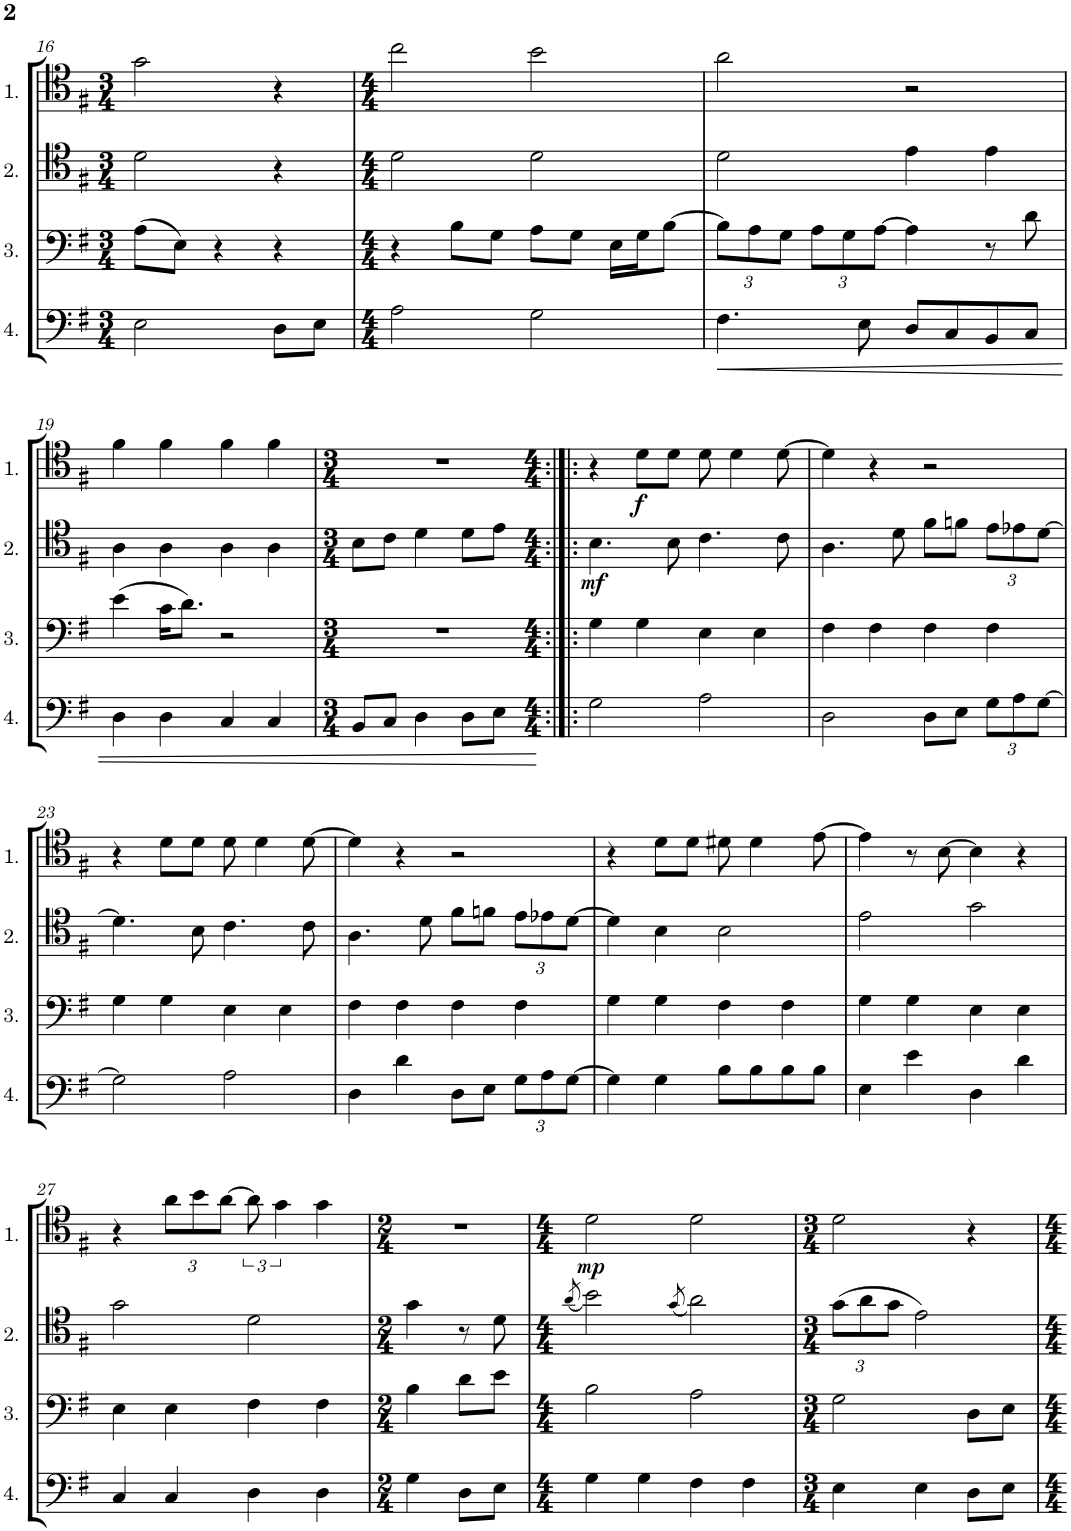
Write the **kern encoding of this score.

**kern	**dynam	**kern	**kern	**dynam	**kern	**dynam
*part4	*part4	*part3	*part2	*part2	*part1	*part1
*staff4	*staff4	*staff3	*staff2	*staff2	*staff1	*staff1
*I"Cello 4	*	*I"Cello 3	*I"Cello 2	*	*I"Cello 1	*
!!LO:PB:g=z
*clefF4	*	*clefF4	*clefC4	*	*clefC4	*
*k[f#]	*	*k[f#]	*k[f#]	*	*k[f#]	*
*M3/4	*	*M3/4	*M3/4	*	*M3/4	*
=16	=16	=16	=16	=16	=16	=16
2E\	.	(8A\L	2d\	.	2g\	.
.	.	8E\J)	.	.	.	.
.	.	4r	.	.	.	.
8D\L	.	4r	4r	.	4r	.
8E\J	.	.	.	.	.	.
=17	=17	=17	=17	=17	=17	=17
*M4/4	*	*M4/4	*M4/4	*	*M4/4	*
2A\	.	4r	2d\	.	2cc\	.
.	.	8B\L	.	.	.	.
.	.	8G\J	.	.	.	.
2G\	.	8A\L	2d\	.	2b\	.
.	.	8G\J	.	.	.	.
.	.	16E\LL	.	.	.	.
.	.	16G\J	.	.	.	.
.	.	[8B\J	.	.	.	.
=18	=18	=18	=18	=18	=18	=18
!	!LO:HP:b	!	!	!	!	!
*	*	*Xbrackettup	*	*	*	*
4.F#\	<	12B\L]	2d\	.	2a\	.
.	.	12A\	.	.	.	.
.	.	12G\J	.	.	.	.
.	.	12A\L	.	.	.	.
.	.	12G\	.	.	.	.
8E\	.	.	.	.	.	.
.	.	[12A\J	.	.	.	.
8D/L	.	4A\]	4e\	.	2r	.
8C/	.	.	.	.	.	.
8BB/	.	8r	4e\	.	.	.
8C/J	.	8d\	.	.	.	.
!!LO:LB:g=z
=19	=19	=19	=19	=19	=19	=19
4D\	.	(4e\	4A\	.	4f#\	.
4D\	.	16c\KL	4A\	.	4f#\	.
.	.	8.d\J)	.	.	.	.
4C/	.	2r	4A\	.	4f#\	.
4C/	.	.	4A\	.	4f#\	.
=20	=20	=20	=20	=20	=20	=20
*M3/4	*	*M3/4	*M3/4	*	*M3/4	*
8BB/L	.	2.r	8B\L	.	2.r	.
8C/J	.	.	8c\J	.	.	.
4D\	.	.	4d\	.	.	.
8D\L	.	.	8d\L	.	.	.
8E\J	.	.	8e\J	.	.	.
.	[	.	.	.	.	.
=21:|!|:	=21:|!|:	=21:|!|:	=21:|!|:	=21:|!|:	=21:|!|:	=21:|!|:
!	!	!	!	!LO:DY:b	!	!
2G\	.	4G\	4.B\	mf	4r	.
!	!	!	!	!	!	!LO:DY:b
.	.	4G\	.	.	8d\L	f
.	.	.	8B\	.	8d\J	.
[4A\	.	4E\	[4c\	.	8d\	.
.	.	.	.	.	[8d\	.
4ryy	.	4E\	8ryy	.	8ryy	.
.	.	.	8c\	.	[8d\	.
=22	=22	=22	=22	=22	=22	=22
2D\	.	4F#\	4.A\	.	4d\]	.
.	.	4F#\	.	.	8d\]	.
.	.	.	8c\]	.	4r	.
4A\]	.	4F#\	8d\	.	.	.
.	.	.	8f#\L	.	4r	.
8D\L	.	4F#\	8fn\J	.	.	.
*	*	*	*Xbrackettup	*	*	*
8E\J	.	.	12e\L	.	4.ryy	.
.	.	.	12e-X\	.	.	.
*Xbrackettup	*	*	*	*	*	*
12G\L	.	4ryy	.	.	.	.
.	.	.	[12d\J	.	.	.
12A\	.	.	.	.	.	.
.	.	.	8ryy	.	.	.
[12G\J	.	.	.	.	.	.
!!LO:LB:g=z
=23	=23	=23	=23	=23	=23	=23
2G\]	.	4G\	4.d\]	.	4r	.
.	.	4G\	.	.	4r	.
.	.	.	8B\	.	.	.
[4A\	.	4E\	[4c\	.	8d\L	.
.	.	.	.	.	8d\J	.
4.ryy	.	4E\	8ryy	.	8d\	.
.	.	.	8c\	.	[8d\	.
.	.	8ryy	8ryy	.	[8d\	.
=24	=24	=24	=24	=24	=24	=24
4D\	.	4F#\	4.A\	.	4d\]	.
4A\]	.	4F#\	.	.	8d\]	.
.	.	.	8c\]	.	4r	.
4d\	.	4F#\	8d\	.	.	.
.	.	.	8f#\L	.	4r	.
8D\L	.	4F#\	8fn\J	.	.	.
8E\J	.	.	12e\L	.	4.ryy	.
.	.	.	12e-X\	.	.	.
12G\L	.	4ryy	.	.	.	.
.	.	.	[12d\J	.	.	.
12A\	.	.	.	.	.	.
.	.	.	8ryy	.	.	.
[12G\J	.	.	.	.	.	.
=25	=25	=25	=25	=25	=25	=25
4G\]	.	4G\	4d\]	.	4r	.
4G\	.	4G\	4B\	.	4r	.
8B\L	.	4F#\	[4B\	.	8d\L	.
8B\	.	.	.	.	8d\J	.
8B\	.	4F#\	4.ryy	.	8d#X\	.
8B\J	.	.	.	.	[8d#\	.
8ryy	.	8ryy	.	.	[8e\	.
=26	=26	=26	=26	=26	=26	=26
4E\	.	4G\	2e\	.	4e\]	.
4e\	.	4G\	.	.	8d#\]	.
.	.	.	.	.	8r	.
4D\	.	4E\	4B\]	.	[8B\	.
.	.	.	.	.	4B\]	.
4d\	.	4E\	[4g\	.	.	.
.	.	.	.	.	4r	.
8ryy	.	8ryy	8ryy	.	.	.
!!LO:LB:g=z
=27	=27	=27	=27	=27	=27	=27
4C/	.	4E\	2g\	.	4r	.
*	*	*	*	*	*Xbrackettup	*
4C/	.	4E\	.	.	12a\L	.
.	.	.	.	.	12b\	.
.	.	.	.	.	[12a\J	.
*	*	*	*	*	*brackettup	*
4D\	.	4F#\	4g\]	.	12a\]	.
.	.	.	.	.	6g\	.
4D\	.	4F#\	[4d\	.	4g\	.
=28	=28	=28	=28	=28	=28	=28
*M2/4	*	*M2/4	*M2/4	*	*M2/4	*
4G\	.	4B\	4g\	.	2r	.
8D\L	.	8d\L	4d\]	.	.	.
8E\J	.	8e\J	.	.	.	.
4ryy	.	4ryy	8r	.	4ryy	.
.	.	.	8d\	.	.	.
=29	=29	=29	=29	=29	=29	=29
*M4/4	*	*M4/4	*M4/4	*	*M4/4	*
.	.	.	(8qa/	.	.	.
!	!	!	!	!	!	!LO:DY:b
4G\	.	2B\	2b\)	.	2d\	mp
4G\	.	.	.	.	.	.
.	.	.	(8qg/	.	.	.
4F#\	.	2A\	2a\)	.	2d\	.
4F#\	.	.	.	.	.	.
=30	=30	=30	=30	=30	=30	=30
*M3/4	*	*M3/4	*M3/4	*	*M3/4	*
4E\	.	2G\	(12g\L	.	2d\	.
.	.	.	12a\	.	.	.
.	.	.	12g\J	.	.	.
4E\	.	.	2e\)	.	.	.
8D\L	.	8D\L	.	.	4r	.
8E\J	.	8E\J	.	.	.	.
=	=	=	=	=	=	=
*-	*-	*-	*-	*-	*-	*-
